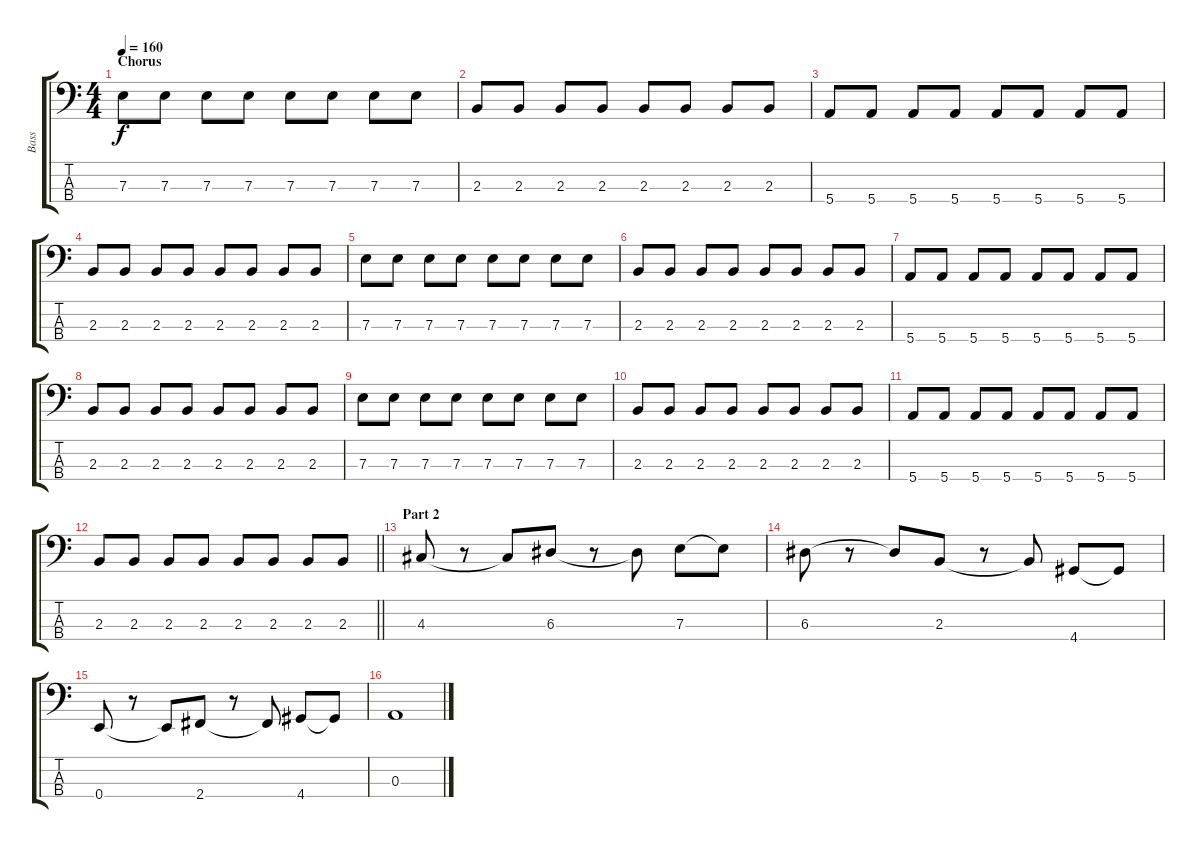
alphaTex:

\track ("Bass" "Bass") {instrument electricbassfinger}
\staff {score tabs}
\tuning (G2 D2 A1 E1) {hide}
\ts (4 4)
\section ("" "Chorus")
\tempo 160
\clef f4
\ks c
7.3.8{dy f} 7.3.8 7.3.8 7.3.8 7.3.8 7.3.8 7.3.8 7.3.8 |
2.3.8 2.3.8 2.3.8 2.3.8 2.3.8 2.3.8 2.3.8 2.3.8 |
5.4.8 5.4.8 5.4.8 5.4.8 5.4.8 5.4.8 5.4.8 5.4.8 |
2.3.8 2.3.8 2.3.8 2.3.8 2.3.8 2.3.8 2.3.8 2.3.8 |
7.3.8 7.3.8 7.3.8 7.3.8 7.3.8 7.3.8 7.3.8 7.3.8 |
2.3.8 2.3.8 2.3.8 2.3.8 2.3.8 2.3.8 2.3.8 2.3.8 |
5.4.8 5.4.8 5.4.8 5.4.8 5.4.8 5.4.8 5.4.8 5.4.8 |
2.3.8 2.3.8 2.3.8 2.3.8 2.3.8 2.3.8 2.3.8 2.3.8 |
7.3.8 7.3.8 7.3.8 7.3.8 7.3.8 7.3.8 7.3.8 7.3.8 |
2.3.8 2.3.8 2.3.8 2.3.8 2.3.8 2.3.8 2.3.8 2.3.8 |
5.4.8 5.4.8 5.4.8 5.4.8 5.4.8 5.4.8 5.4.8 5.4.8 |
\barLineRight lightlight
2.3.8 2.3.8 2.3.8 2.3.8 2.3.8 2.3.8 2.3.8 2.3.8 |
\section ("" "Part 2")
4.3.8 r.8 4.3{t}.8 6.3.8 r.8 6.3{t}.8 7.3.8 7.3{t}.8 |
6.3.8 r.8 6.3{t}.8 2.3.8 r.8 2.3{t}.8 4.4.8 4.4{t}.8 |
0.4.8 r.8 0.4{t}.8 2.4.8 r.8 2.4{t}.8 4.4.8 4.4{t}.8 |
0.3.1
